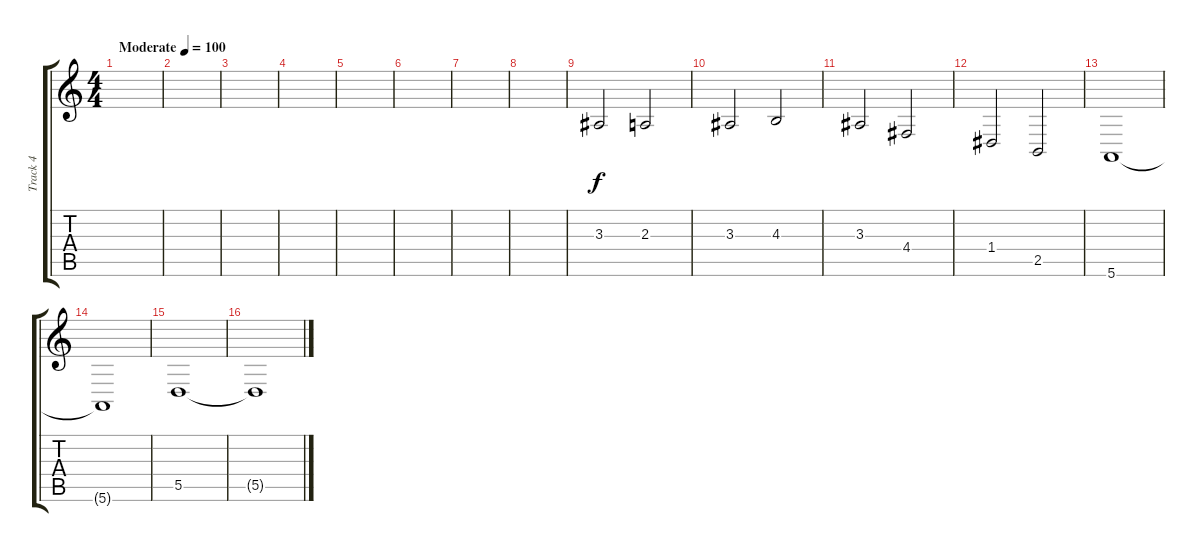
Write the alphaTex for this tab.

\track ("Track 4" "Track 4") {instrument oboe}
\staff {score tabs}
\tuning (E4 B3 G3 D3 A2 E2) {hide}
\ts (4 4)
\tempo (100 "Moderate")
\clef g2
\ks c
|
|
|
|
|
|
|
|
3.3.2 2.3.2 |
3.3.2 4.3.2 |
3.3.2 4.4.2 |
1.4.2 2.5.2 |
5.6.1 |
5.6{t}.1 |
5.5.1 |
5.5{t}.1
